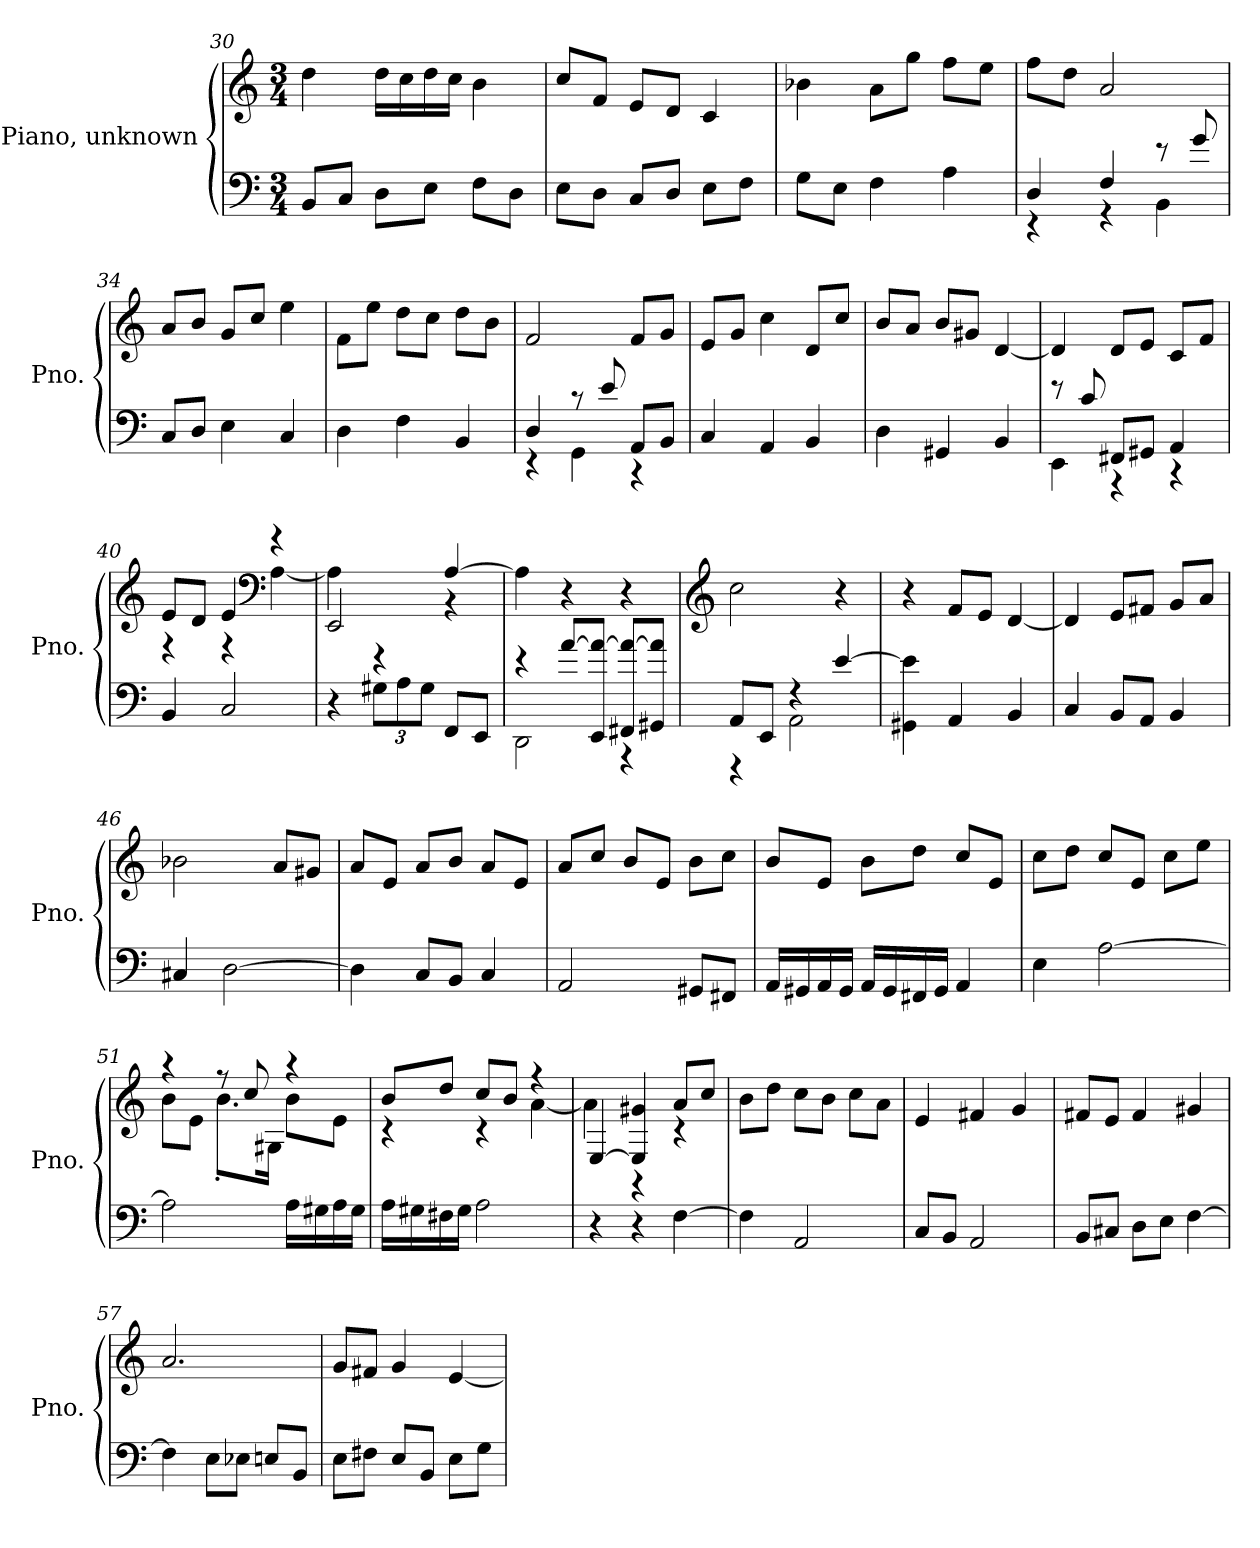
**kern	**kern
*part1	*part1
*staff2	*staff1
*I"Piano, unknown	*
*I'Pno.	*
*clefF4	*clefG2
*k[]	*k[]
*M3/4	*M3/4
=30	=30
8BB/L	4dd\
8C/J	.
8D\L	16dd\LL
.	16cc\
8E\J	16dd\
.	16cc\JJ
8F\L	4b\
8D\J	.
=31	=31
8E\L	8cc/L
8D\J	8f/J
8C/L	8e/L
8D/J	8d/J
8E\L	4c/
8F\J	.
=32	=32
8G\L	4b-X\
8E\J	.
4F\	8a\L
.	8gg\J
4A\	8ff\L
.	8ee\J
=33	=33
*^	*
4D/	4r	8ff\L
.	.	8dd\J
4F/	4r	2a/
8r	4BB\	.
8g/	.	.
*v	*v	*
!!LO:PB:g=z
=34	=34
8C/L	8a/L
8D/J	8b/J
4E\	8g/L
.	8cc/J
4C/	4ee\
=35	=35
4D\	8f\L
.	8ee\J
4F\	8dd\L
.	8cc\J
4BB/	8dd\L
.	8b\J
=36	=36
*^	*
4D/	4r	2f/
8r	4GG\	.
8e/	.	.
8AA/L	4r	8f/L
8BB/J	.	8g/J
*v	*v	*
=37	=37
4C/	8e/L
.	8g/J
4AA/	4cc\
4BB/	8d/L
.	8cc/J
=38	=38
4D\	8b/L
.	8a/J
4GG#X/	8b/L
.	8g#X/J
4BB/	[4d/
=39	=39
*^	*
8r	4EE\	4d/]
8c/	.	.
8FF#X/L	4r	8d/L
8GG#X/J	.	8e/J
4AA/	4r	8c/L
.	.	8f/J
*v	*v	*
!!LO:LB:g=z
=40	=40
*	*^
4BB/	8e/L	4r
.	8d/J	.
2C/	4e/	4r
*	*clefF4	*
.	4r	[4A\
=41	=41	=41
4r	2EE/	4A\]
*Xbrackettup	*	*
12G#X\L	.	4r
12A\	.	.
12G#\J	.	.
8FF/L	[4A/	4r
8EE/J	.	.
*	*v	*v
=42	=42
*^	*
4r	2DD\	4A\]
[8a/L	.	4r
8EE/ 8a/_J	.	.
8FF#X/ 8a/_L	4r	4r
8GG#X/ 8a/]J	.	.
=43	=43	=43
*	*	*clefG2
8AA/L	4r	2cc\
8EE/J	.	.
4r	2AA\	.
[4e/	.	4r
*v	*v	*
=44	=44
4GG#X\ 4e\]	4r
4AA/	8f/L
.	8e/J
4BB/	[4d/
=45	=45
4C/	4d/]
8BB/L	8e/L
8AA/J	8f#X/J
4BB/	8g/L
.	8a/J
=46	=46
4C#X/	2b-X\
[2D\	.
.	8a/L
.	8g#X/J
!!LO:LB:g=z
=47	=47
4D\]	8a/L
.	8e/J
8C/L	8a/L
8BB/J	8b/J
4C/	8a/L
.	8e/J
=48	=48
2AA/	8a/L
.	8cc/J
.	8b/L
.	8e/J
8GG#X/L	8b\L
8FF#X/J	8cc\J
=49	=49
16AA/LL	8b/L
16GG#X/	.
16AA/	8e/J
16GG#/JJ	.
16AA/LL	8b\L
16GG#/	.
16FF#X/	8dd\J
16GG#/JJ	.
4AA/	8cc/L
.	8e/J
=50	=50
4E\	8cc\L
.	8dd\J
[2A\	8cc/L
.	8e/J
.	8cc\L
.	8ee\J
=51	=51
*	*^
2A\]	4r	8b\L
.	.	8e\J
.	8r	8.b'\L
.	8cc/	.
.	.	16G#X\Jk
16A\LL	4r	8b\L
16G#X\	.	.
16A\	.	8e\J
16G#\JJ	.	.
!!LO:LB:g=z	!!
=52	=52	=52
16A\LL	8b/L	4r
16G#X\	.	.
16F#X\	8dd/J	.
16G#\JJ	.	.
2A\	8cc/L	4r
.	8b/J	.
.	4r	[4a\
=53	=53	=53
4r	[4E/	4a\]
4r	4E/] 4g#X/	4r
[4F\	8a/L	4r
.	8cc/J	.
*	*v	*v
=54	=54
4F\]	8b\L
.	8dd\J
2AA/	8cc\L
.	8b\J
.	8cc\L
.	8a\J
=55	=55
8C/L	4e/
8BB/J	.
2AA/	4f#X/
.	4g/
=56	=56
8BB/L	8f#X/L
8C#X/J	8e/J
8D\L	4f#/
8E\J	.
[4F\	4g#X/
=57	=57
4F\]	2.a/
8E\L	.
8E-X\J	.
8En/L	.
8BB/J	.
!!LO:LB:g=z
=58	=58
8E\L	8g/L
8F#X\J	8f#X/J
8E/L	4g/
8BB/J	.
8E\L	[4e/
8G\J	.
=	=
*-	*-
